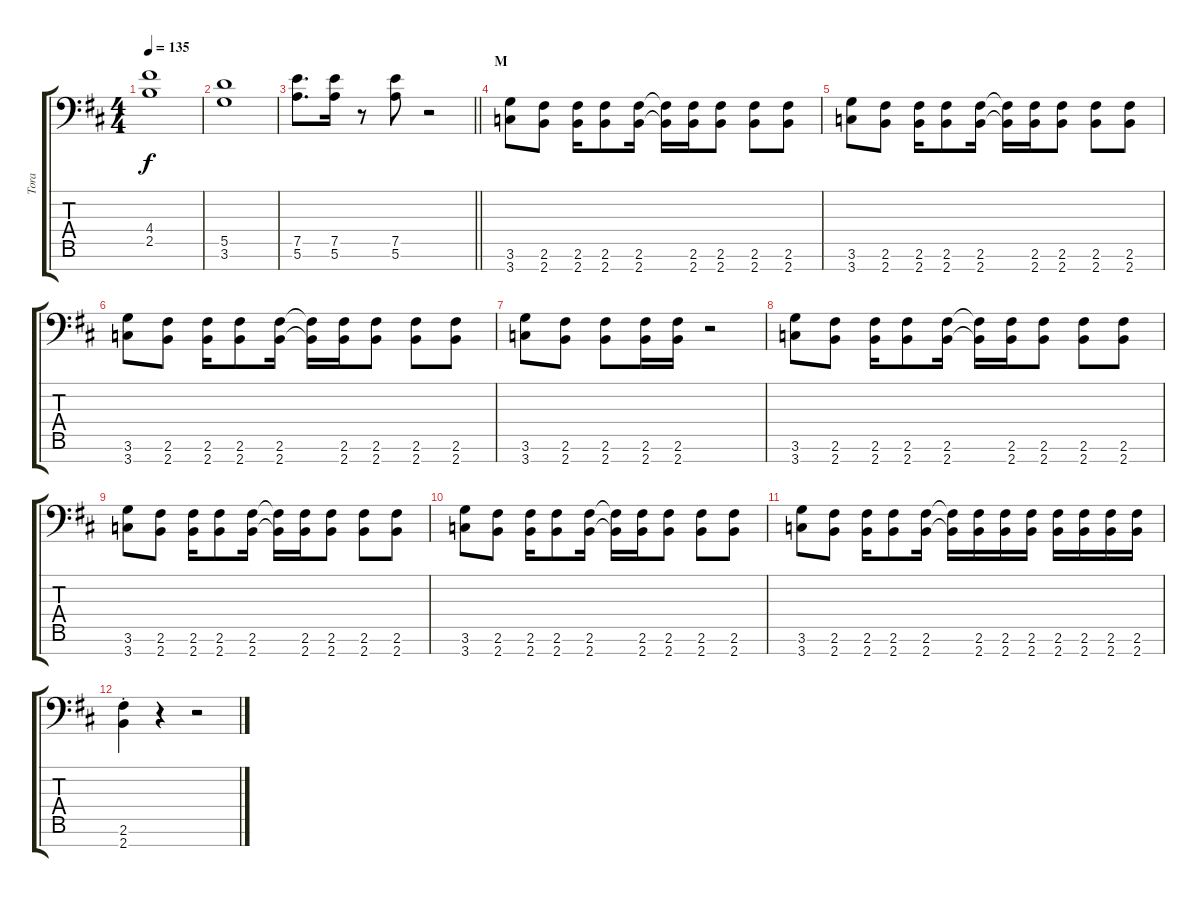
\track ("Tora" "Tora") {instrument overdrivenguitar}
\staff {score tabs}
\tuning (E4 B3 G3 D3 A2 E2 A1) {hide}
\ts (4 4)
\tempo 135
\clef f4
\ks d
(4.4{t} 2.5{t}).1{dy f} |
(5.5 3.6).1 |
\barLineRight lightlight
(7.5 5.6).8{d instrument overdrivenguitar} (7.5 5.6).16 r.8 (7.5 5.6).8 r.2 |
\section ("" "M")
(3.6 3.7).8 (2.6 2.7).8 (2.6 2.7).16 (2.6 2.7).8 (2.6 2.7).16 (2.6{t} 2.7{t}).16 (2.6 2.7).16 (2.6 2.7).8 (2.6 2.7).8 (2.6 2.7).8 |
(3.6 3.7).8 (2.6 2.7).8 (2.6 2.7).16 (2.6 2.7).8 (2.6 2.7).16 (2.6{t} 2.7{t}).16 (2.6 2.7).16 (2.6 2.7).8 (2.6 2.7).8 (2.6 2.7).8 |
(3.6 3.7).8 (2.6 2.7).8 (2.6 2.7).16 (2.6 2.7).8 (2.6 2.7).16 (2.6{t} 2.7{t}).16 (2.6 2.7).16 (2.6 2.7).8 (2.6 2.7).8 (2.6 2.7).8 |
(3.6 3.7).8 (2.6 2.7).8 (2.6 2.7).8 (2.6 2.7).16 (2.6 2.7).16 r.2 |
(3.6 3.7).8 (2.6 2.7).8 (2.6 2.7).16 (2.6 2.7).8 (2.6 2.7).16 (2.6{t} 2.7{t}).16 (2.6 2.7).16 (2.6 2.7).8 (2.6 2.7).8 (2.6 2.7).8 |
(3.6 3.7).8 (2.6 2.7).8 (2.6 2.7).16 (2.6 2.7).8 (2.6 2.7).16 (2.6{t} 2.7{t}).16 (2.6 2.7).16 (2.6 2.7).8 (2.6 2.7).8 (2.6 2.7).8 |
(3.6 3.7).8 (2.6 2.7).8 (2.6 2.7).16 (2.6 2.7).8 (2.6 2.7).16 (2.6{t} 2.7{t}).16 (2.6 2.7).16 (2.6 2.7).8 (2.6 2.7).8 (2.6 2.7).8 |
(3.6 3.7).8 (2.6 2.7).8 (2.6 2.7).16 (2.6 2.7).8 (2.6 2.7).16 (2.6{t} 2.7{t}).16 (2.6 2.7).16 (2.6 2.7).16 (2.6 2.7).16 (2.6 2.7).16 (2.6 2.7).16 (2.6 2.7).16 (2.6 2.7).16 |
(2.6{st} 2.7{st}).4 r.4 r.2
